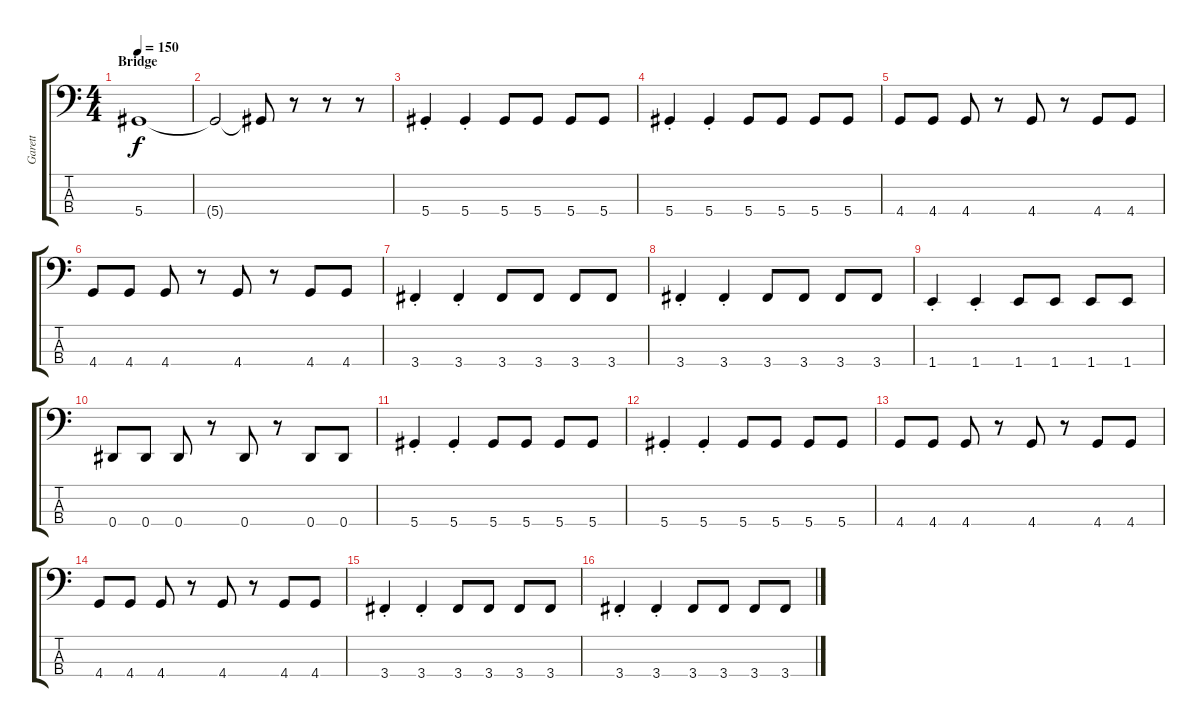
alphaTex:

\track ("Garett" "Garett") {instrument electricbasspick}
\staff {score tabs}
\tuning (Gb2 Db2 Ab1 Eb1) {hide}
\ts (4 4)
\section ("" "Bridge")
\tempo 150
\clef f4
\ks c
5.4.1{dy f} |
5.4{t}.2 5.4{t}.8 r.8 r.8 r.8 |
5.4{st}.4 5.4{st}.4 5.4.8 5.4.8 5.4.8 5.4.8 |
5.4{st}.4 5.4{st}.4 5.4.8 5.4.8 5.4.8 5.4.8 |
4.4.8 4.4.8 4.4.8 r.8 4.4.8 r.8 4.4.8 4.4.8 |
4.4.8 4.4.8 4.4.8 r.8 4.4.8 r.8 4.4.8 4.4.8 |
3.4{st}.4 3.4{st}.4 3.4.8 3.4.8 3.4.8 3.4.8 |
3.4{st}.4 3.4{st}.4 3.4.8 3.4.8 3.4.8 3.4.8 |
1.4{st}.4 1.4{st}.4 1.4.8 1.4.8 1.4.8 1.4.8 |
0.4.8 0.4.8 0.4.8 r.8 0.4.8 r.8 0.4.8 0.4.8 |
5.4{st}.4 5.4{st}.4 5.4.8 5.4.8 5.4.8 5.4.8 |
5.4{st}.4 5.4{st}.4 5.4.8 5.4.8 5.4.8 5.4.8 |
4.4.8 4.4.8 4.4.8 r.8 4.4.8 r.8 4.4.8 4.4.8 |
4.4.8 4.4.8 4.4.8 r.8 4.4.8 r.8 4.4.8 4.4.8 |
3.4{st}.4 3.4{st}.4 3.4.8 3.4.8 3.4.8 3.4.8 |
3.4{st}.4 3.4{st}.4 3.4.8 3.4.8 3.4.8 3.4.8
